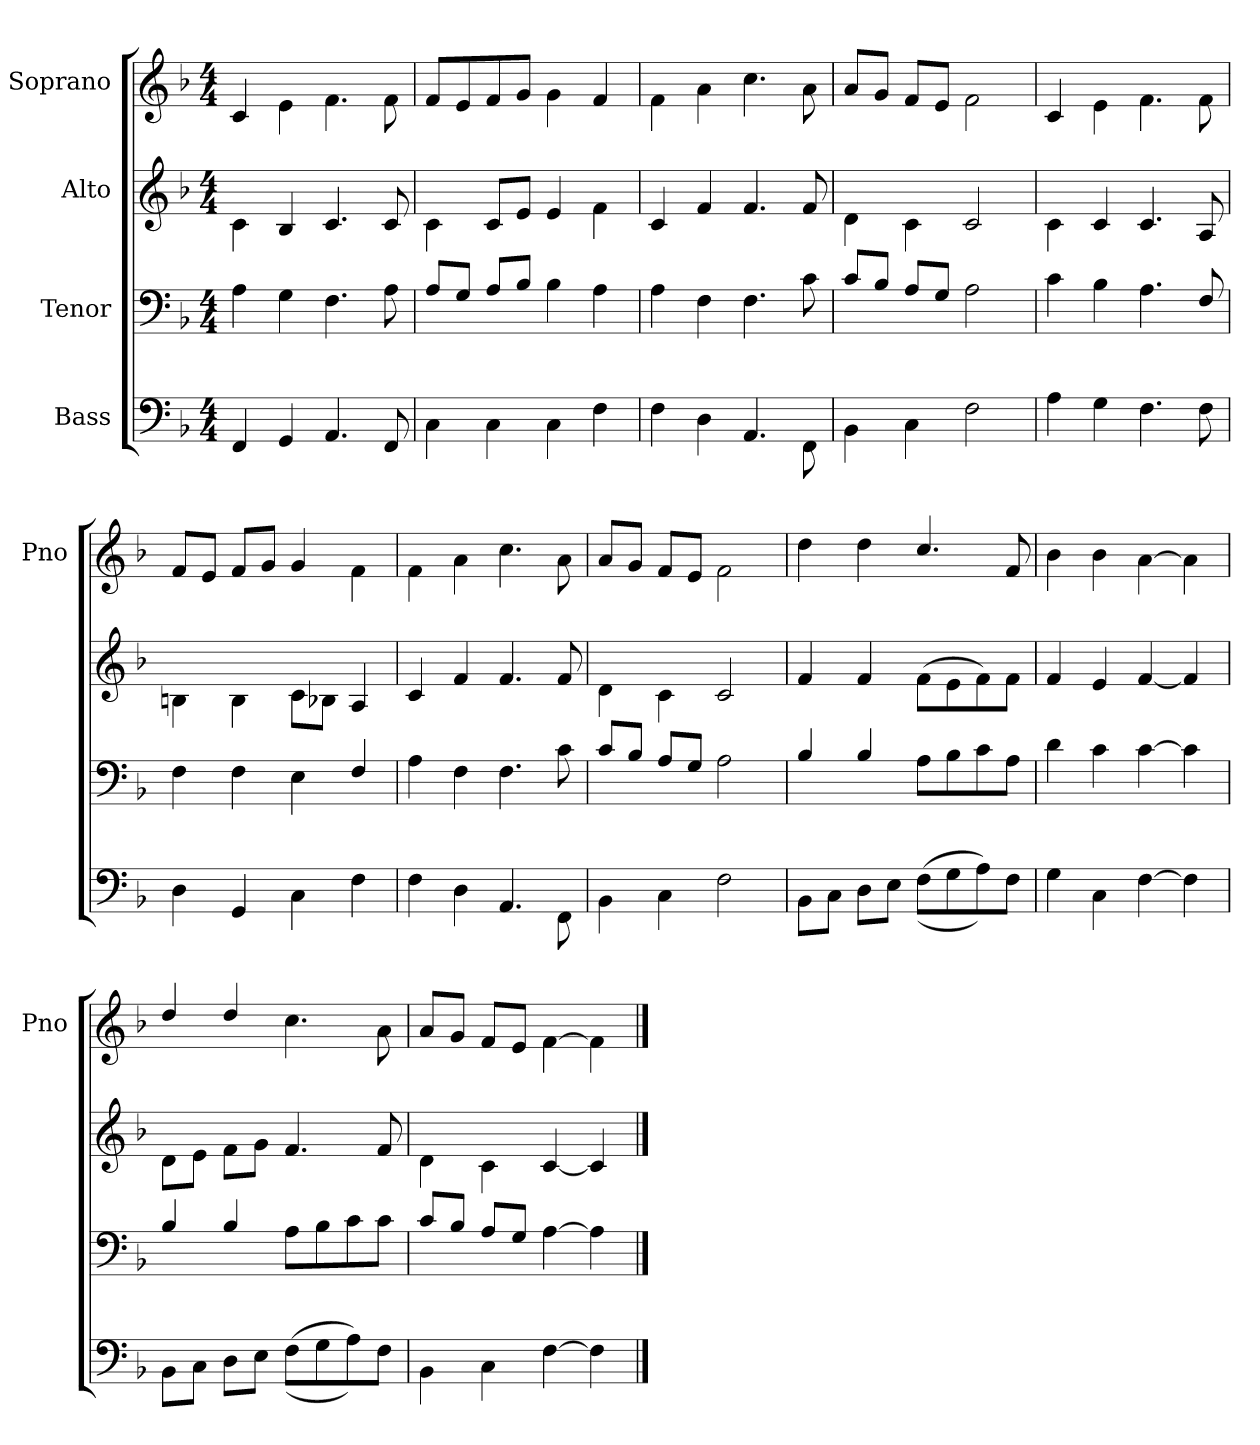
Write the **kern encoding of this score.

**kern	**kern	**kern	**kern
*part4	*part3	*part2	*part1
*staff4	*staff3	*staff2	*staff1
*I"Bass	*I"Tenor	*I"Alto	*I"Soprano
*	*	*	*I'Pno
*clefF4	*clefF4	*clefG2	*clefG2
*k[b-]	*k[b-]	*k[b-]	*k[b-]
*F:	*F:	*F:	*F:
*M4/4	*M4/4	*M4/4	*M4/4
=	=	=	=
4FF/	4A\	4c\	4c/
4GG/	4G\	4B-/	4e\
4.AA/	4.F\	4.c/	4.f\
8FF/	8A\	8c/	8f\
=	=	=	=
4C\	8A/L	4c\	8f/L
.	8G/J	.	8e/
4C\	8A/L	8c/L	8f/
.	8B-/J	8e/J	8g/J
4C\	4B-\	4e/	4g\
4F\	4A\	4f\	4f/
=	=	=	=
4F\	4A\	4c/	4f\
4D\	4F\	4f/	4a\
4.AA/	4.F\	4.f/	4.cc\
8FF\	8c\	8f/	8a\
=	=	=	=
4BB-\	8c/L	4d\	8a/L
.	8B-/J	.	8g/J
4C\	8A/L	4c\	8f/L
.	8G/J	.	8e/J
2F\	2A\	2c/	2f\
=	=	=	=
4A\	4c\	4c\	4c/
4G\	4B-\	4c/	4e\
4.F\	4.A\	4.c/	4.f\
8F\	8F/	8A/	8f\
=	=	=	=
4D\	4F\	4Bn\	8f/L
.	.	.	8e/J
4GG/	4F\	4B\	8f/L
.	.	.	8g/J
4C\	4E\	8c\L	4g/
.	.	8B-X\J	.
4F\	4F/	4A/	4f\
=	=	=	=
4F\	4A\	4c/	4f\
4D\	4F\	4f/	4a\
4.AA/	4.F\	4.f/	4.cc\
8FF\	8c\	8f/	8a\
=	=	=	=
4BB-\	8c/L	4d\	8a/L
.	8B-/J	.	8g/J
4C\	8A/L	4c\	8f/L
.	8G/J	.	8e/J
2F\	2A\	2c/	2f\
=	=	=	=
8BB-\L	4B-/	4f/	4dd\
8C\J	.	.	.
8D\L	4B-/	4f/	4dd\
8E\J	.	.	.
(<(>8F\L	8A\L	(<8f\L	4.cc/
8G\	8B-\	8e\	.
8A\))	8c\	8f\)	.
8F\J	8A\J	8f\J	8f/
=	=	=	=
4G\	4d\	4f/	4b-\
4C\	4c\	4e/	4b-\
[4F\	[4c\	[4f/	[4a\
4F\]	4c\]	4f/]	4a\]
=	=	=	=
8BB-\L	4B-/	8d\L	4dd/
8C\J	.	8e\J	.
8D\L	4B-/	8f\L	4dd/
8E\J	.	8g\J	.
(<(>8F\L	8A\L	4.f/	4.cc\
8G\	8B-\	.	.
8A\))	8c\	.	.
8F\J	8c\J	8f/	8a\
=	=	=	=
4BB-\	8c/L	4d\	8a/L
.	8B-/J	.	8g/J
4C\	8A/L	4c\	8f/L
.	8G/J	.	8e/J
[4F\	[4A\	[4c/	[4f\
4F\]	4A\]	4c/]	4f\]
==	==	==	==
*-	*-	*-	*-
